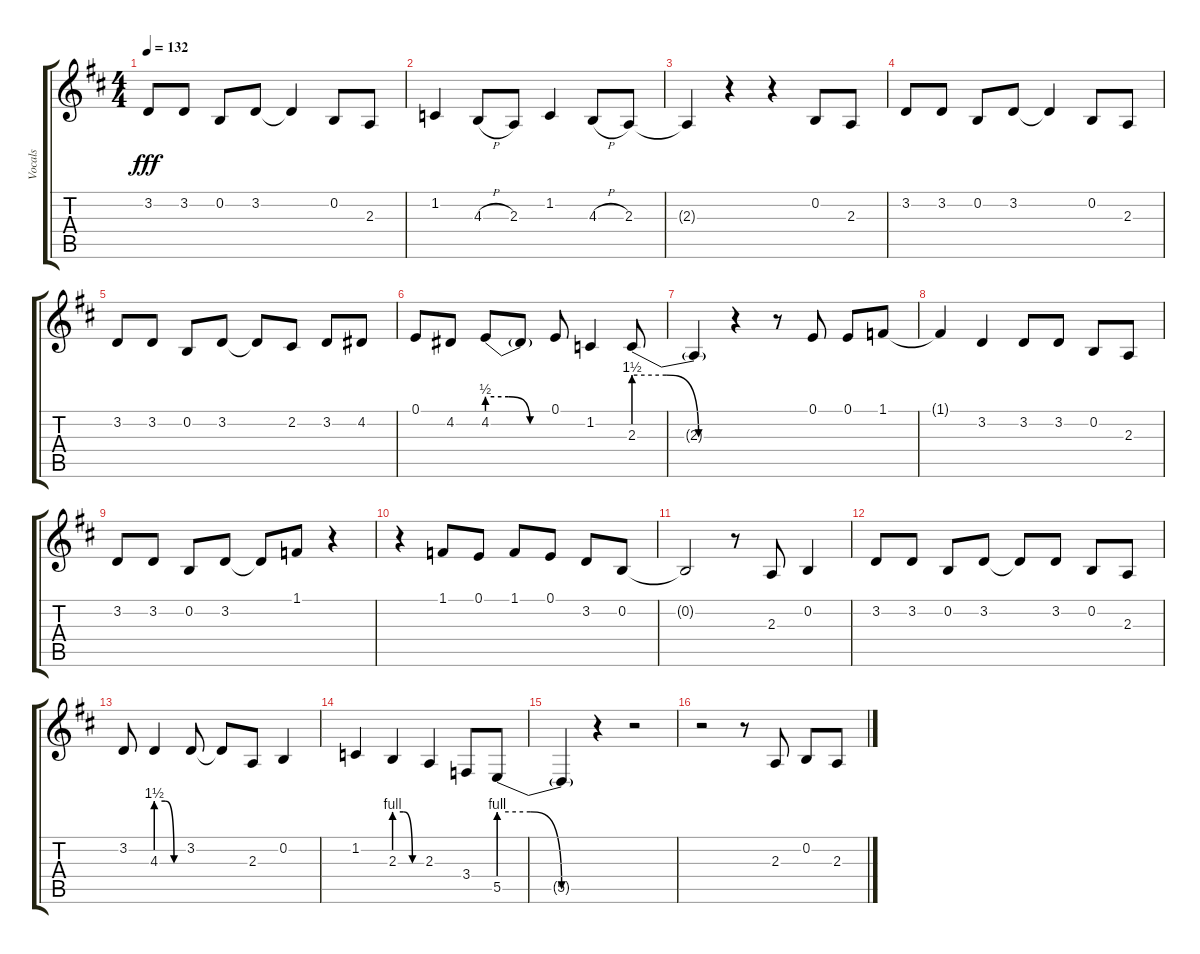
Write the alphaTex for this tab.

\track ("Vocals" "Vocals") {instrument tuba}
\staff {score tabs}
\tuning (E4 B3 G3 D3 A2 E2) {hide}
\ts (4 4)
\tempo 132
\clef g2
\ks d
3.2.8{dy fff} 3.2.8 0.2.8 3.2.8 3.2{t}.4 0.2.8 2.3.8 |
1.2.4 4.3{h}.8 2.3.8 1.2.4 4.3{h}.8 2.3.8 |
2.3{t}.4 r.4 r.4 0.2.8 2.3.8 |
3.2.8 3.2.8 0.2.8 3.2.8 3.2{t}.4 0.2.8 2.3.8 |
3.2.8 3.2.8 0.2.8 3.2.8 3.2{t}.8 2.2.8 3.2.8 4.2.8 |
0.1.8 4.2.8 4.2{be (custom 0 2 20 2 40 0 60 0)}.8 4.2{t}.8 0.1.8 1.2.4 2.3{be (custom 0 6 20 6 40 0 60 0)}.8 |
2.3{t}.4 r.4 r.8 0.1.8 0.1.8 1.1.8 |
1.1{t}.4 3.2.4 3.2.8 3.2.8 0.2.8 2.3.8 |
3.2.8 3.2.8 0.2.8 3.2.8 3.2{t}.8 1.1.8 r.4 |
r.4 1.1.8 0.1.8 1.1.8 0.1.8 3.2.8 0.2.8 |
0.2{t}.2 r.8 2.3.8 0.2.4 |
3.2.8 3.2.8 0.2.8 3.2.8 3.2{t}.8 3.2.8 0.2.8 2.3.8 |
3.2.8 4.3{be (custom 0 6 20 6 40 0 60 0)}.4 3.2.8 3.2{t}.8 2.3.8 0.2.4 |
1.2.4 2.3{be (custom 0 4 20 4 40 0 60 0)}.4 2.3.4 3.4.8 5.5{be (custom 0 4 20 4 40 0 60 0)}.8 |
5.5{t}.4 r.4 r.2 |
r.2 r.8 2.3.8 0.2.8 2.3.8
